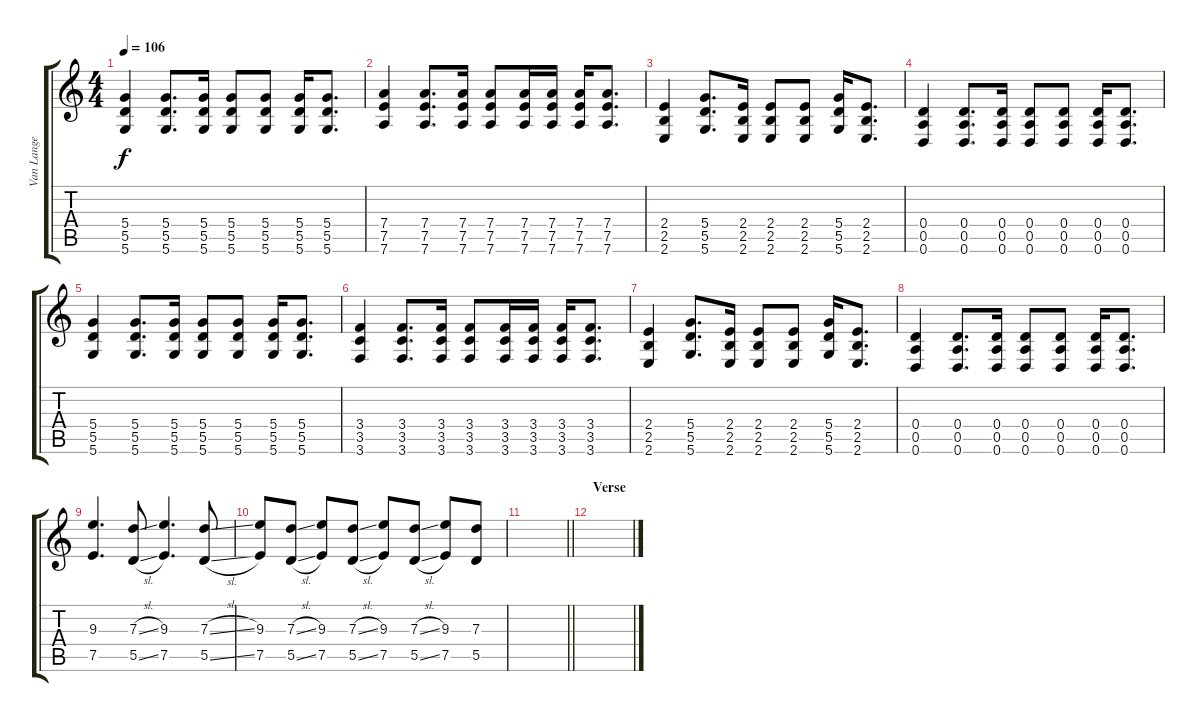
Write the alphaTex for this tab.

\track ("Van Lange" "Van Lange") {instrument distortionguitar}
\staff {score tabs}
\tuning (E4 B3 G3 D3 A2 D2) {hide}
\ts (4 4)
\tempo 106
\clef g2
\ks c
(5.4 5.5 5.6).4{dy f} (5.4 5.5 5.6).8{d} (5.4 5.5 5.6).16 (5.4 5.5 5.6).8 (5.4 5.5 5.6).8 (5.4 5.5 5.6).16 (5.4 5.5 5.6).8{d} |
(7.4 7.5 7.6).4 (7.4 7.5 7.6).8{d} (7.4 7.5 7.6).16 (7.4 7.5 7.6).8 (7.4 7.5 7.6).16 (7.4 7.5 7.6).16 (7.4 7.5 7.6).16 (7.4 7.5 7.6).8{d} |
(2.4 2.5 2.6).4 (5.4 5.5 5.6).8{d} (2.4 2.5 2.6).16 (2.4 2.5 2.6).8 (2.4 2.5 2.6).8 (5.4 5.5 5.6).16 (2.4 2.5 2.6).8{d} |
(0.4 0.5 0.6).4 (0.4 0.5 0.6).8{d} (0.4 0.5 0.6).16 (0.4 0.5 0.6).8 (0.4 0.5 0.6).8 (0.4 0.5 0.6).16 (0.4 0.5 0.6).8{d} |
(5.4 5.5 5.6).4 (5.4 5.5 5.6).8{d} (5.4 5.5 5.6).16 (5.4 5.5 5.6).8 (5.4 5.5 5.6).8 (5.4 5.5 5.6).16 (5.4 5.5 5.6).8{d} |
(3.4 3.5 3.6).4 (3.4 3.5 3.6).8{d} (3.4 3.5 3.6).16 (3.4 3.5 3.6).8 (3.4 3.5 3.6).16 (3.4 3.5 3.6).16 (3.4 3.5 3.6).16 (3.4 3.5 3.6).8{d} |
(2.4 2.5 2.6).4 (5.4 5.5 5.6).8{d} (2.4 2.5 2.6).16 (2.4 2.5 2.6).8 (2.4 2.5 2.6).8 (5.4 5.5 5.6).16 (2.4 2.5 2.6).8{d} |
(0.4 0.5 0.6).4 (0.4 0.5 0.6).8{d} (0.4 0.5 0.6).16 (0.4 0.5 0.6).8 (0.4 0.5 0.6).8 (0.4 0.5 0.6).16 (0.4 0.5 0.6).8{d} |
(9.3 7.5).4{d} (7.3{sl} 5.5{sl}).8 (9.3 7.5).4{d} (7.3{sl} 5.5{sl}).8 |
(9.3 7.5).8 (7.3{sl} 5.5{sl}).8 (9.3 7.5).8 (7.3{sl} 5.5{sl}).8 (9.3 7.5).8 (7.3{sl} 5.5{sl}).8 (9.3 7.5).8 (7.3 5.5).8 |
\barLineRight lightlight
|
\section ("" "Verse")
